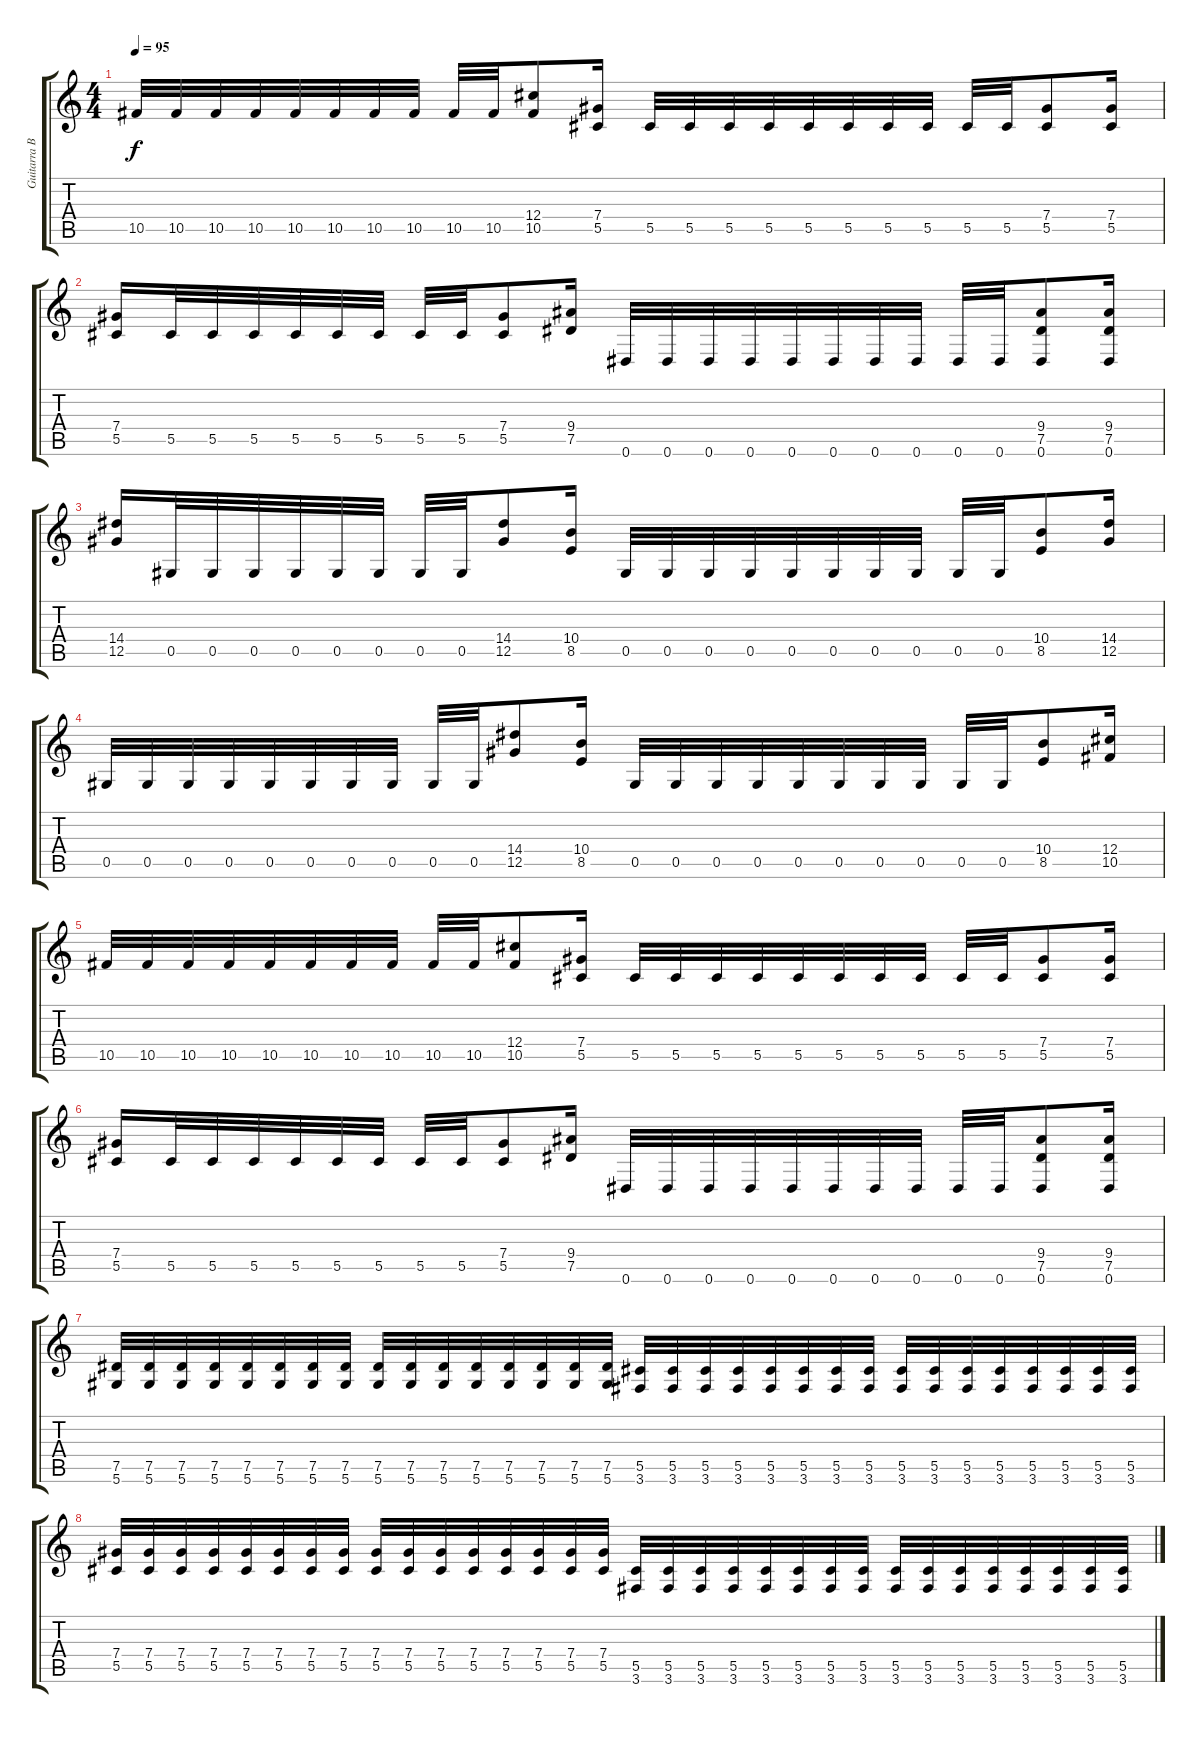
\track ("Guitarra Base" "Guitarra B") {instrument overdrivenguitar}
\staff {score tabs}
\tuning (Eb4 Bb3 Gb3 Db3 Ab2 Eb2) {hide}
\ts (4 4)
\tempo 95
\clef g2
\ks c
10.5.32{dy f} 10.5.32 10.5.32 10.5.32 10.5.32 10.5.32 10.5.32 10.5.32 10.5.32 10.5.32 (12.4 10.5).8 (7.4 5.5).16 5.5.32 5.5.32 5.5.32 5.5.32 5.5.32 5.5.32 5.5.32 5.5.32 5.5.32 5.5.32 (7.4 5.5).8 (7.4 5.5).16 |
(7.4 5.5).16 5.5.32 5.5.32 5.5.32 5.5.32 5.5.32 5.5.32 5.5.32 5.5.32 (7.4 5.5).8 (9.4 7.5).16 0.6.32 0.6.32 0.6.32 0.6.32 0.6.32 0.6.32 0.6.32 0.6.32 0.6.32 0.6.32 (9.4 7.5 0.6).8 (9.4 7.5 0.6).16 |
(14.4 12.5).16 0.5.32 0.5.32 0.5.32 0.5.32 0.5.32 0.5.32 0.5.32 0.5.32 (14.4 12.5).8 (10.4 8.5).16 0.5.32 0.5.32 0.5.32 0.5.32 0.5.32 0.5.32 0.5.32 0.5.32 0.5.32 0.5.32 (10.4 8.5).8 (14.4 12.5).16 |
0.5.32 0.5.32 0.5.32 0.5.32 0.5.32 0.5.32 0.5.32 0.5.32 0.5.32 0.5.32 (14.4 12.5).8 (10.4 8.5).16 0.5.32 0.5.32 0.5.32 0.5.32 0.5.32 0.5.32 0.5.32 0.5.32 0.5.32 0.5.32 (10.4 8.5).8 (12.4 10.5).16 |
10.5.32 10.5.32 10.5.32 10.5.32 10.5.32 10.5.32 10.5.32 10.5.32 10.5.32 10.5.32 (12.4 10.5).8 (7.4 5.5).16 5.5.32 5.5.32 5.5.32 5.5.32 5.5.32 5.5.32 5.5.32 5.5.32 5.5.32 5.5.32 (7.4 5.5).8 (7.4 5.5).16 |
(7.4 5.5).16 5.5.32 5.5.32 5.5.32 5.5.32 5.5.32 5.5.32 5.5.32 5.5.32 (7.4 5.5).8 (9.4 7.5).16 0.6.32 0.6.32 0.6.32 0.6.32 0.6.32 0.6.32 0.6.32 0.6.32 0.6.32 0.6.32 (9.4 7.5 0.6).8 (9.4 7.5 0.6).16 |
(7.5 5.6).32 (7.5 5.6).32 (7.5 5.6).32 (7.5 5.6).32 (7.5 5.6).32 (7.5 5.6).32 (7.5 5.6).32 (7.5 5.6).32 (7.5 5.6).32 (7.5 5.6).32 (7.5 5.6).32 (7.5 5.6).32 (7.5 5.6).32 (7.5 5.6).32 (7.5 5.6).32 (7.5 5.6).32 (5.5 3.6).32 (5.5 3.6).32 (5.5 3.6).32 (5.5 3.6).32 (5.5 3.6).32 (5.5 3.6).32 (5.5 3.6).32 (5.5 3.6).32 (5.5 3.6).32 (5.5 3.6).32 (5.5 3.6).32 (5.5 3.6).32 (5.5 3.6).32 (5.5 3.6).32 (5.5 3.6).32 (5.5 3.6).32 |
(7.4 5.5).32 (7.4 5.5).32 (7.4 5.5).32 (7.4 5.5).32 (7.4 5.5).32 (7.4 5.5).32 (7.4 5.5).32 (7.4 5.5).32 (7.4 5.5).32 (7.4 5.5).32 (7.4 5.5).32 (7.4 5.5).32 (7.4 5.5).32 (7.4 5.5).32 (7.4 5.5).32 (7.4 5.5).32 (5.5 3.6).32 (5.5 3.6).32 (5.5 3.6).32 (5.5 3.6).32 (5.5 3.6).32 (5.5 3.6).32 (5.5 3.6).32 (5.5 3.6).32 (5.5 3.6).32 (5.5 3.6).32 (5.5 3.6).32 (5.5 3.6).32 (5.5 3.6).32 (5.5 3.6).32 (5.5 3.6).32 (5.5 3.6).32
